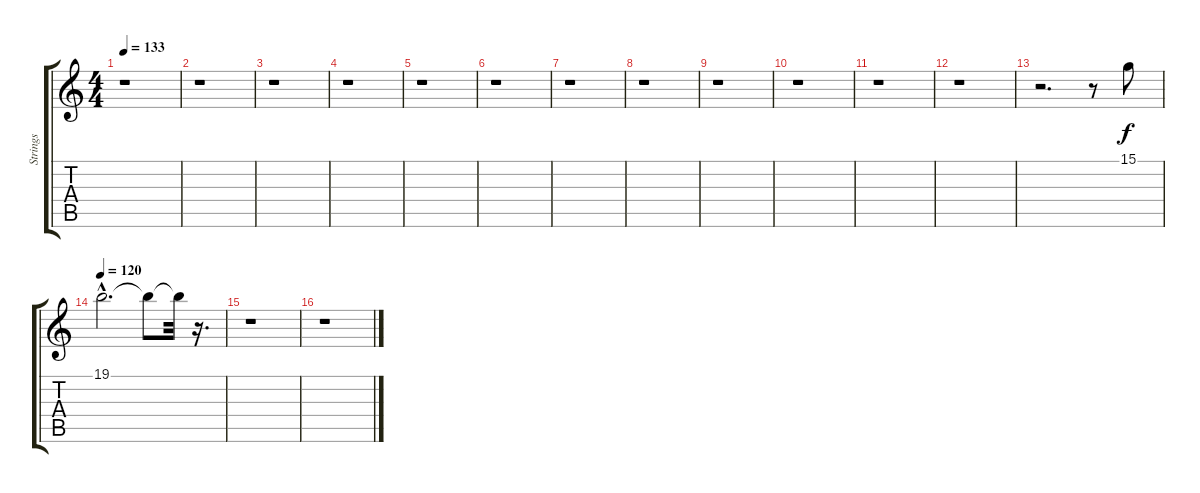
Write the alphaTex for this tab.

\track ("Strings" "Strings") {instrument stringensemble1}
\staff {score tabs}
\tuning (E4 B3 G3 D3 A2 E2) {hide}
\ts (4 4)
\tempo 133
\clef g2
\ks c
r.1{dy f} |
r.1 |
r.1 |
r.1 |
r.1 |
r.1 |
r.1 |
r.1 |
r.1 |
r.1 |
r.1 |
r.1 |
r.2{d} r.8 15.1.8 |
\tempo 120
19.1{hac}.2{d} 19.1{t}.8 19.1{t}.32 r.16{d} |
r.1 |
r.1
